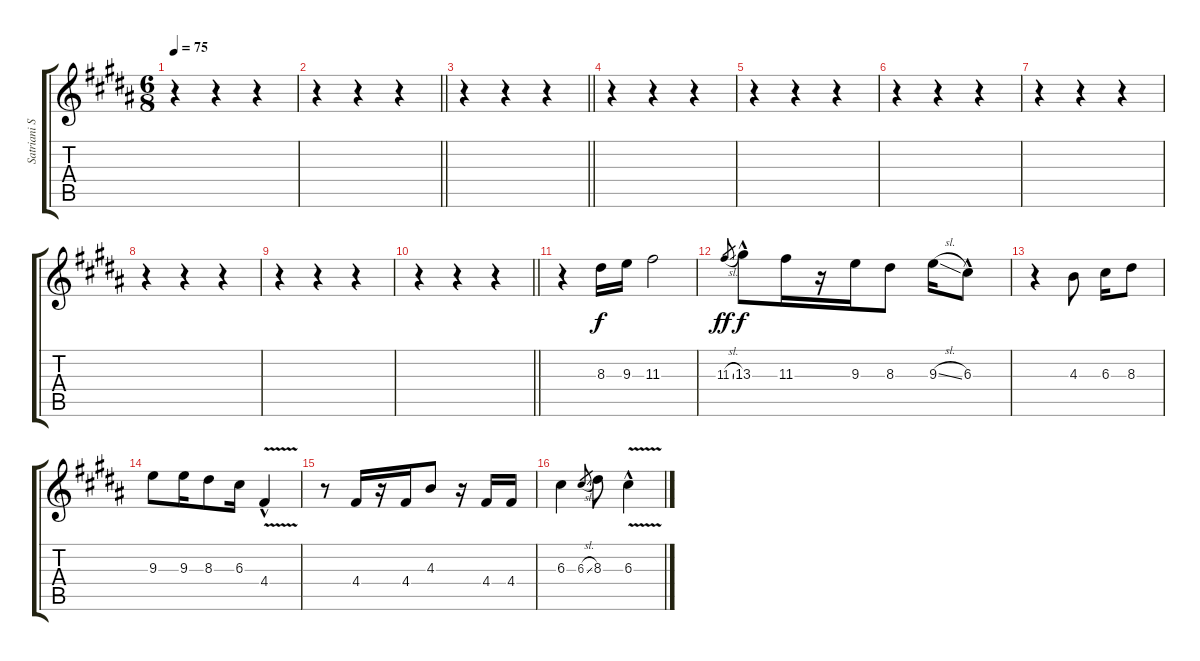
\track ("Satriani Solo" "Satriani S") {instrument electricguitarjazz}
\staff {score tabs}
\tuning (E4 B3 G3 D3 A2 E2) {hide}
\ts (6 8)
\tempo 75
\clef g2
\ks b
r.4{dy f instrument electricguitarjazz} r.4 r.4 |
\barLineRight lightlight
r.4 r.4 r.4 |
\barLineRight lightlight
r.4 r.4 r.4 |
r.4 r.4 r.4 |
r.4 r.4 r.4 |
r.4 r.4 r.4 |
r.4 r.4 r.4 |
r.4 r.4 r.4 |
r.4 r.4 r.4 |
\barLineRight lightlight
r.4 r.4 r.4 |
r.4 8.3.16 9.3.16 11.3.2 |
11.3{sl}.8{gr dy ff} 13.3{hac}.8{dy f} 11.3.16 r.16 9.3.16 8.3.8 9.3{sl}.16 6.3{hac}.8 |
r.4 4.3.8 6.3.16 8.3.8 |
9.3.8 9.3.16 8.3.8 6.3.16 4.4{v hac}.4 |
r.8 4.4.16 r.16 4.4.16 4.3.8 r.16 4.4.16 4.4.16 |
6.3.4 6.3{sl}.8{gr} 8.3.8 6.3{v hac}.4
